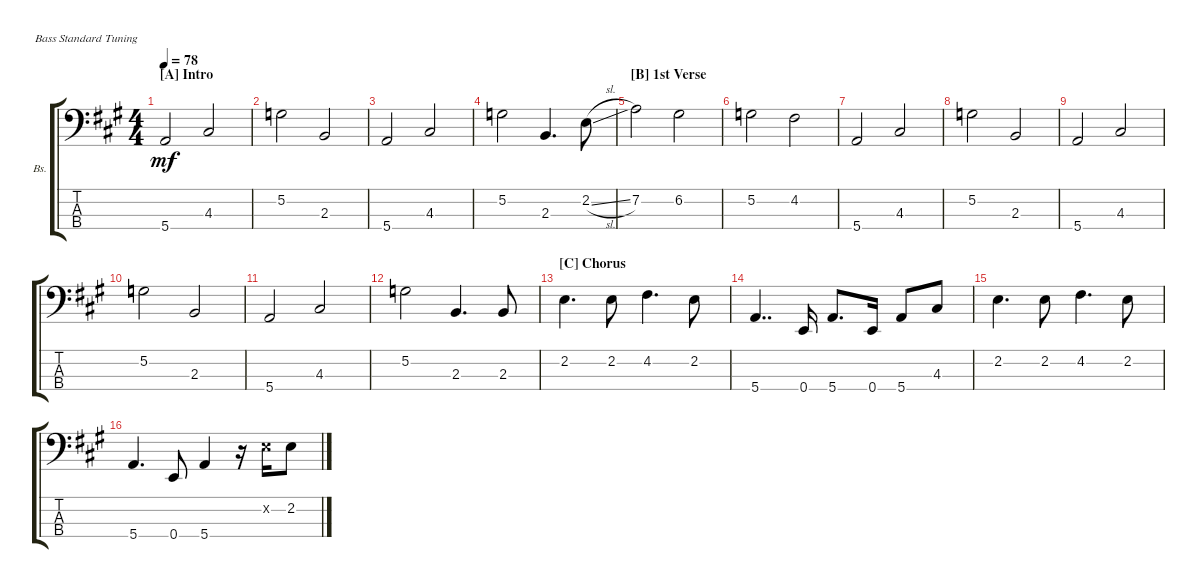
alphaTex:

\defaultSystemsLayout 4
\bracketExtendMode groupsimilarinstruments
\firstSystemTrackNameOrientation horizontal
\otherSystemsTrackNameOrientation horizontal
\track ("Bass" "Bs.") {instrument electricbassfinger}
\staff {score tabs}
\tuning (G2 D2 A1 E1)
\ts (4 4)
\section ("A" "Intro")
\tempo 78
\clef f4
\ks a
5.4.2{dy mf instrument electricbassfinger} 4.3.2 |
5.2.2 2.3.2 |
5.4.2 4.3.2 |
5.2.2 2.3.4{d} 2.2{sl}.8 |
\section ("B" "1st Verse")
7.2.2 6.2.2 |
5.2.2 4.2.2 |
5.4.2 4.3.2 |
5.2.2 2.3.2 |
5.4.2 4.3.2 |
5.2.2 2.3.2 |
5.4.2 4.3.2 |
5.2.2 2.3.4{d} 2.3.8 |
\section ("C" "Chorus")
2.2.4{d} 2.2.8 4.2.4{d} 2.2.8 |
5.4.4{dd} 0.4.16 5.4.8{d} 0.4.16 5.4.8 4.3.8 |
2.2.4{d} 2.2.8 4.2.4{d} 2.2.8 |
5.4.4{d} 0.4.8 5.4.4 r.16 2.2{x}.16 2.2{sl}.8
